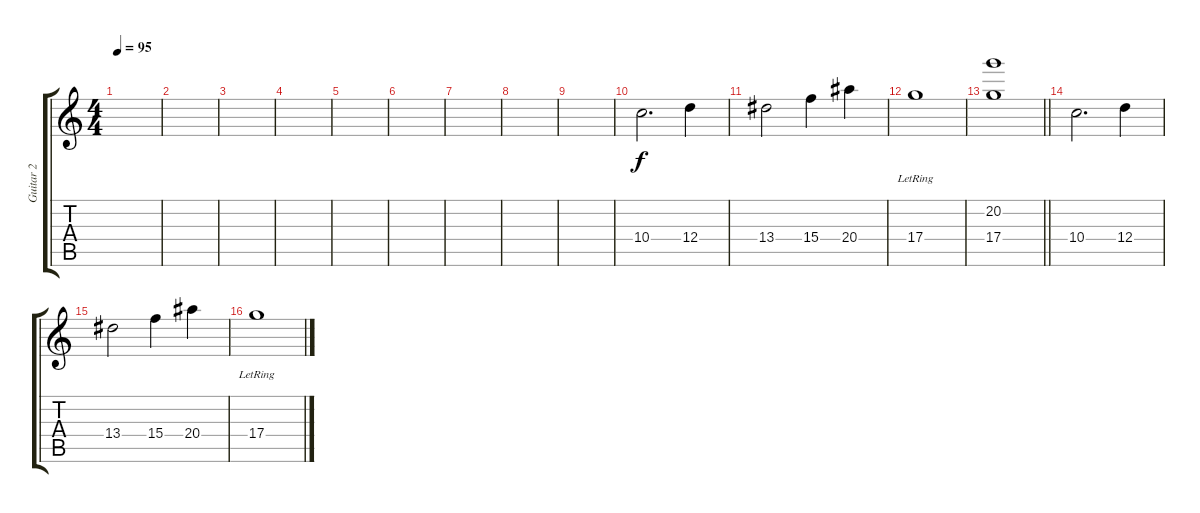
\track ("Guitar 2" "Guitar 2") {instrument distortionguitar}
\staff {score tabs}
\tuning (E4 B3 G3 D3 A2 E2) {hide}
\ts (4 4)
\tempo 95
\clef g2
\ks c
|
|
|
|
|
|
|
|
|
10.4.2{d} 12.4.4 |
13.4.2 15.4.4 20.4.4 |
17.4{lr}.1 |
\barLineRight lightlight
(20.2 17.4).1 |
10.4.2{d} 12.4.4 |
13.4.2 15.4.4 20.4.4 |
17.4{lr}.1
